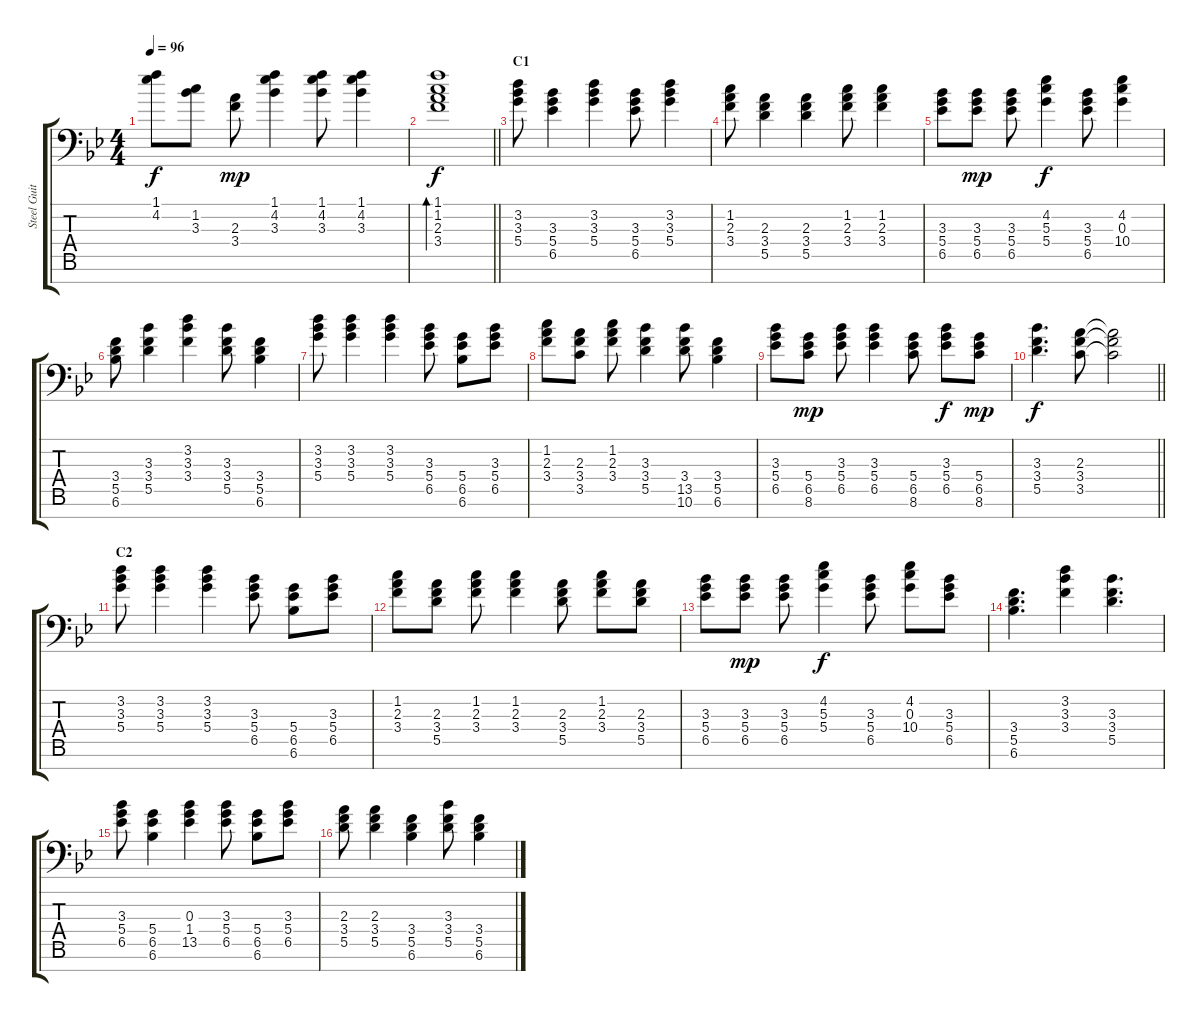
\track ("Steel Guitar" "Steel Guit") {instrument acousticguitarsteel}
\staff {score tabs}
\tuning (E4 B3 G3 D3 A2 E2 C-1) {hide}
\ts (4 4)
\tempo 96
\clef f4
\ks bb
(1.1 4.2).8{dy f} (1.2 3.3).8 (2.3 3.4).8{dy mp} (1.1 4.2 3.3).4 (1.1 4.2 3.3).8 (1.1 4.2 3.3).4 |
\barLineRight lightlight
(1.1 1.2 2.3 3.4).1{bd 60 dy f} |
\section ("" "C1")
(3.2 3.3 5.4).8 (3.3 5.4 6.5).4 (3.2 3.3 5.4).4 (3.3 5.4 6.5).8 (3.2 3.3 5.4).4 |
(1.2 2.3 3.4).8 (2.3 3.4 5.5).4 (2.3 3.4 5.5).4 (1.2 2.3 3.4).8 (1.2 2.3 3.4).4 |
(3.3 5.4 6.5).8 (3.3 5.4 6.5).8{dy mp} (3.3 5.4 6.5).8 (4.2 5.3 5.4).4{dy f} (3.3 5.4 6.5).8 (4.2 0.3 10.4).4 |
(3.4 5.5 6.6).8 (3.3 3.4 5.5).4 (3.2 3.3 3.4).4 (3.3 3.4 5.5).8 (3.4 5.5 6.6).4 |
(3.2 3.3 5.4).8 (3.2 3.3 5.4).4 (3.2 3.3 5.4).4 (3.3 5.4 6.5).8 (5.4 6.5 6.6).8 (3.3 5.4 6.5).8 |
(1.2 2.3 3.4).8 (2.3 3.4 3.5).8 (1.2 2.3 3.4).8 (3.3 3.4 5.5).4 (3.4 13.5 10.6).8 (3.4 5.5 6.6).4 |
(3.3 5.4 6.5).8 (5.4 6.5 8.6).8{dy mp} (3.3 5.4 6.5).8 (3.3 5.4 6.5).4 (5.4 6.5 8.6).8 (3.3 5.4 6.5).8{dy f} (5.4 6.5 8.6).8{dy mp} |
\barLineRight lightlight
(3.3 3.4 5.5).4{d dy f} (2.3 3.4 3.5).8 (2.3{t} 3.4{t} 3.5{t}).2 |
\section ("" "C2")
(3.2 3.3 5.4).8 (3.2 3.3 5.4).4 (3.2 3.3 5.4).4 (3.3 5.4 6.5).8 (5.4 6.5 6.6).8 (3.3 5.4 6.5).8 |
(1.2 2.3 3.4).8 (2.3 3.4 5.5).8 (1.2 2.3 3.4).8 (1.2 2.3 3.4).4 (2.3 3.4 5.5).8 (1.2 2.3 3.4).8 (2.3 3.4 5.5).8 |
(3.3 5.4 6.5).8 (3.3 5.4 6.5).8{dy mp} (3.3 5.4 6.5).8 (4.2 5.3 5.4).4{dy f} (3.3 5.4 6.5).8 (4.2 0.3 10.4).8 (3.3 5.4 6.5).8 |
(3.4 5.5 6.6).4{d} (3.2 3.3 3.4).4 (3.3 3.4 5.5).4{d} |
(3.3 5.4 6.5).8 (5.4 6.5 6.6).4 (0.3 1.4 13.5).4 (3.3 5.4 6.5).8 (5.4 6.5 6.6).8 (3.3 5.4 6.5).8 |
(2.3 3.4 5.5).8 (2.3 3.4 5.5).4 (3.4 5.5 6.6).4 (3.3 3.4 5.5).8 (3.4 5.5 6.6).4
